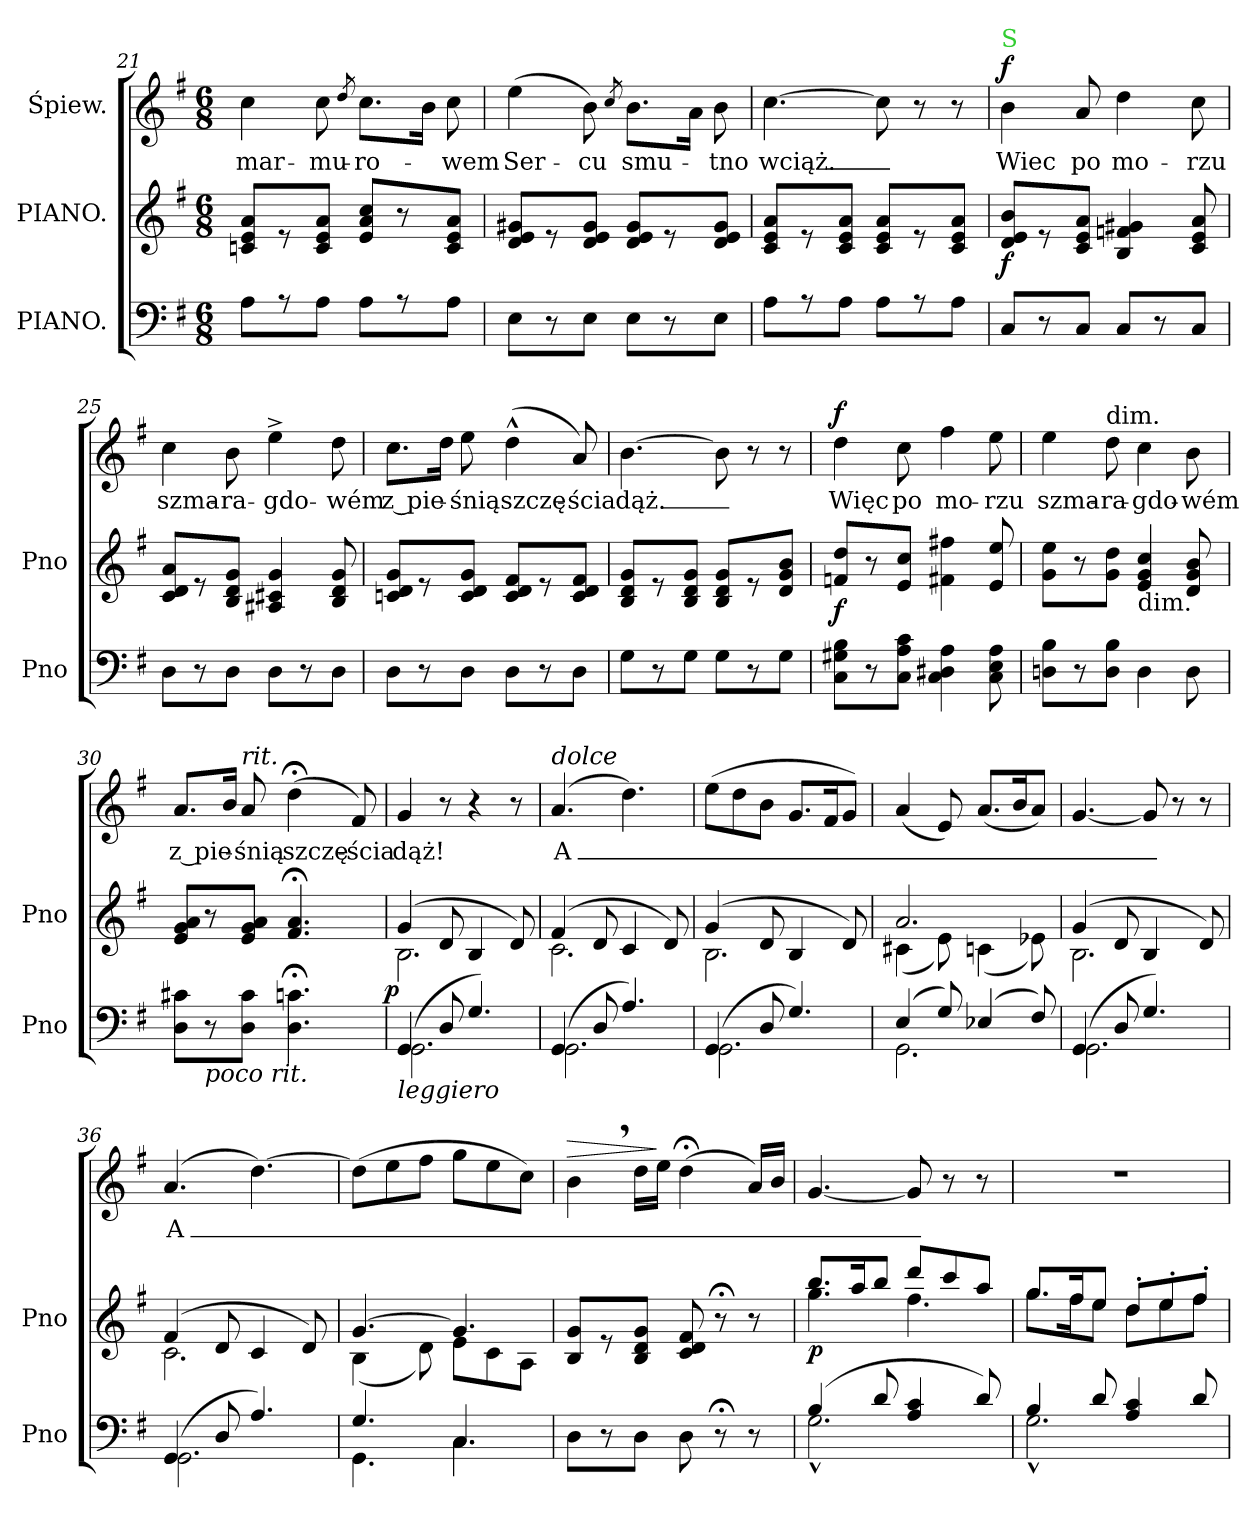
**kern	**kern	**dynam	**kern	**text	**dynam
*part3	*part2	*part2	*part1	*part1	*part1
*staff3	*staff2	*staff2	*staff1	*staff1	*staff1
*I"PIANO.	*I"PIANO.	*	*I"Śpiew.	*	*
*I'Pno	*I'Pno	*	*	*	*
*clefF4	*clefG2	*	*clefG2	*	*
*k[f#]	*k[f#]	*	*k[f#]	*	*
*G:	*G:	*	*G:	*	*
*M6/8	*M6/8	*	*M6/8	*	*
=21	=21	=21	=21	=21	=21
8A\L	8cn/ 8e/ 8a/L	.	4cc\	mar-	.
8r	8r	.	.	.	.
8A\J	8c/ 8e/ 8a/J	.	8cc\	-mu-	.
.	.	.	8qdd/	.	.
8A\L	8e/ 8a/ 8cc/L	.	8.cc\L	-ro-	.
8r	8r	.	.	.	.
.	.	.	16b\Jk	.	.
8A\J	8c/ 8e/ 8a/J	.	8cc\	-wem	.
=22	=22	=22	=22	=22	=22
8E\L	8d/ 8e/ 8g#X/L	.	(4ee\	Ser-	.
8r	8r	.	.	.	.
8E\J	8d/ 8e/ 8g#/J	.	8b\)	-cu	.
.	.	.	8qcc/	.	.
8E\L	8d/ 8e/ 8g#/L	.	8.b\L	smu-	.
8r	8r	.	.	.	.
.	.	.	16a\Jk	.	.
8E\J	8d/ 8e/ 8g#/J	.	8b\	-tno	.
=23	=23	=23	=23	=23	=23
8A\L	8c/ 8e/ 8a/L	.	[4.cc\	wciąż._	.
8r	8r	.	.	.	.
8A\J	8c/ 8e/ 8a/J	.	.	.	.
8A\L	8c/ 8e/ 8a/L	.	8cc\]	.	.
8r	8r	.	8r	.	.
8A\J	8c/ 8e/ 8a/J	.	8r	.	.
=24	=24	=24	=24	=24	=24
!	!	!	!LO:TX:a:color=limegreen:t=S	!	!
!	!	!	!	!	!LO:DY:a
8C/L	8d/ 8e/ 8b/L	f	4b\	Wiec	f
8r	8r	.	.	.	.
8C/J	8c/ 8e/ 8a/J	.	8a/	po	.
8C/L	4B/ 4fn/ 4g#X/	.	4dd\	mo-	.
8r	.	.	.	.	.
8C/J	8c/ 8e/ 8a/	.	8cc\	-rzu	.
=25	=25	=25	=25	=25	=25
8D\L	8c/ 8d/ 8a/L	.	4cc\	szma-	.
8r	8r	.	.	.	.
8D\J	8B/ 8d/ 8g/J	.	8b\	-ra-	.
8D\L	4A#X/ 4c#X/ 4g/	.	4ee^\	-gdo-	.
8r	.	.	.	.	.
8D\J	8B/ 8d/ 8g/	.	8dd\	-wém	.
=26	=26	=26	=26	=26	=26
8D\L	8cn/ 8d/ 8g/L	.	8.cc\L	z pie-	.
8r	8r	.	.	.	.
.	.	.	16dd\Jk	.	.
8D\J	8c/ 8d/ 8g/J	.	8ee\	-śnią	.
8D\L	8c/ 8d/ 8f#/L	.	(4dd^^\	szczę-	.
8r	8r	.	.	.	.
8D\J	8c/ 8d/ 8f#/J	.	8a/)	-ścia	.
=27	=27	=27	=27	=27	=27
8G\L	8B/ 8d/ 8g/L	.	[4.b\	dąż._	.
8r	8r	.	.	.	.
8G\J	8B/ 8d/ 8g/J	.	.	.	.
8G\L	8B/ 8d/ 8g/L	.	8b\]	.	.
8r	8r	.	8r	.	.
8G\J	8d/ 8g/ 8b/J	.	8r	.	.
=28	=28	=28	=28	=28	=28
!	!	!	!	!	!LO:DY:a
8C\ 8G#X\ 8B\L	8fn/ 8dd/L	f	4dd\	Więc	f
8r	8r	.	.	.	.
8C\ 8A\ 8c\J	8e/ 8cc/J	.	8cc\	po	.
4C\ 4D#X\ 4A\	4f#X\ 4ff#X\	.	4ff#\	mo-	.
8C\ 8E\ 8A\	8e/ 8ee/	.	8ee\	-rzu	.
=29	=29	=29	=29	=29	=29
8Dn\ 8B\L	8g\ 8ee\L	.	4ee\	szma-	.
8r	8r	.	.	.	.
!	!	!	!LO:TX:a:t=dim.	!	!
8D\ 8B\J	8g\ 8dd\J	.	8dd\	-ra-	.
!	!LO:TX:b:t=dim.	!	!	!	!
4D\	4e/ 4g/ 4cc/	.	4cc\	-gdo-	.
8D\	8d/ 8g/ 8b/	.	8b\	-wém	.
=30	=30	=30	=30	=30	=30
8D\ 8c#X\L	8e/ 8g/ 8a/L	.	8.a/L	z pie-	.
!LO:TX:b:i:t=poco rit.	!	!	!	!	!
8r	8r	.	.	.	.
.	.	.	16b/Jk	.	.
!	!	!	!LO:TX:a:i:t=rit.	!	!
8D\ 8c#\J	8e/ 8g/ 8a/J	.	8a/	-śnią	.
4.D;<\ 4.cn;<\	4.f#;</ 4.a;</	.	(4dd;<\	szczę-	.
.	.	.	8f#/)	-ścia	.
=31	=31	=31	=31	=31	=31
*^	*^	*	*	*	*
!LO:TX:b:i:t=leggiero	!	!	!	!	!	!	!
!	!	!	!	!LO:DY:rj	!	!	!
(4GG/	2.GG\	(4g/	2.B\	p	4g/	dąż!	.
8D/	.	8d/	.	.	8r	.	.
4.G/)	.	4B/	.	.	4r	.	.
.	.	8d/)	.	.	8r	.	.
=32	=32	=32	=32	=32	=32	=32	=32
!	!	!	!	!	!LO:TX:a:i:t=dolce	!	!
(4GG/	2.GG\	(4f#/	2.c\	.	(4.a/	A_	.
8D/	.	8d/	.	.	.	.	.
4.A/)	.	4c/	.	.	4.dd\)	.	.
.	.	8d/)	.	.	.	.	.
=33	=33	=33	=33	=33	=33	=33	=33
(4GG/	2.GG\	(4g/	2.B\	.	(8ee\L	.	.
.	.	.	.	.	8dd\	.	.
8D/	.	8d/	.	.	8b\J	.	.
4.G/)	.	4B/	.	.	8.g/L	.	.
.	.	.	.	.	16f#/K	.	.
.	.	8d/)	.	.	8g/J)	.	.
=34	=34	=34	=34	=34	=34	=34	=34
(4E/	2.GG\	2.a/	(4c#X\	.	(4a/	.	.
8G/)	.	.	8e\)	.	8e/)	.	.
(4E-X/	.	.	(4cn\	.	(8.a/L	.	.
.	.	.	.	.	16b/K	.	.
8F#/)	.	.	8e-X\)	.	8a/J)	.	.
=35	=35	=35	=35	=35	=35	=35	=35
(4GG/	2.GG\	(4g/	2.B\	.	[4.g/	.	.
8D/	.	8d/	.	.	.	.	.
4.G/)	.	4B/	.	.	8g/]	.	.
.	.	.	.	.	8r	.	.
.	.	8d/)	.	.	8r	.	.
=36	=36	=36	=36	=36	=36	=36	=36
(4GG/	2.GG\	(4f#/	2.c\	.	(4.a/	A_	.
8D/	.	8d/	.	.	.	.	.
4.A/)	.	4c/	.	.	[4.dd\)	.	.
.	.	8d/)	.	.	.	.	.
=37	=37	=37	=37	=37	=37	=37	=37
4.G/	4.GG\	[4.g/	(4B\	.	(8dd\L]	.	.
.	.	.	.	.	8ee\	.	.
.	.	.	8d\)	.	8ff#\J	.	.
4.C/	4.C\	4.g/]	8e\L	.	8gg\L	.	.
.	.	.	8c\	.	8ee\	.	.
.	.	.	8A\J	.	8cc\J)	.	.
*v	*v	*	*	*	*	*	*
=38	=38	=38	=38	=38	=38	=38
!	!	!	!	!	!	!LO:HP:a
*	*v	*v	*	*	*	*
8D\L	8B/ 8g/L	.	4b,\	.	>
8r	8r	.	.	.	.
8D\J	8B/ 8d/ 8g/J	.	16dd\LL	.	.
.	.	.	16ee\JJ	.	]
8D\	8c/ 8d/ 8f#/	.	(4dd;<\	.	.
8r;<	8r;<	.	.	.	.
8r	8r	.	16a/LL)	.	.
.	.	.	16b/JJ	.	.
=39	=39	=39	=39	=39	=39
*^	*^	*	*	*	*
(4B/	2.G^^\	8.bb/L	4.gg\	p	[4.g/	.	.
.	.	16aa/K	.	.	.	.	.
8d/	.	8bb/J	.	.	.	.	.
4A/ 4c/	.	8ddd/L	4.ff#\	.	8g/]	.	.
.	.	8ccc/	.	.	8r	.	.
8d/)	.	8aa/J	.	.	8r	.	.
=40	=40	=40	=40	=40	=40	=40	=40
4B/	2.G^^\	8.gg/L	8.gg\L	.	2.r	.	.
.	.	16ff#/K	16ff#\K	.	.	.	.
8d/	.	8ee/J	8ee\J	.	.	.	.
4A/ 4c/	.	8dd'/L	8dd\L	.	.	.	.
.	.	8ee'/	8ee\	.	.	.	.
8d/	.	8ff#'/J	8ff#\J	.	.	.	.
*v	*v	*	*	*	*	*	*
*	*v	*v	*	*	*	*
=	=	=	=	=	=
*-	*-	*-	*-	*-	*-
